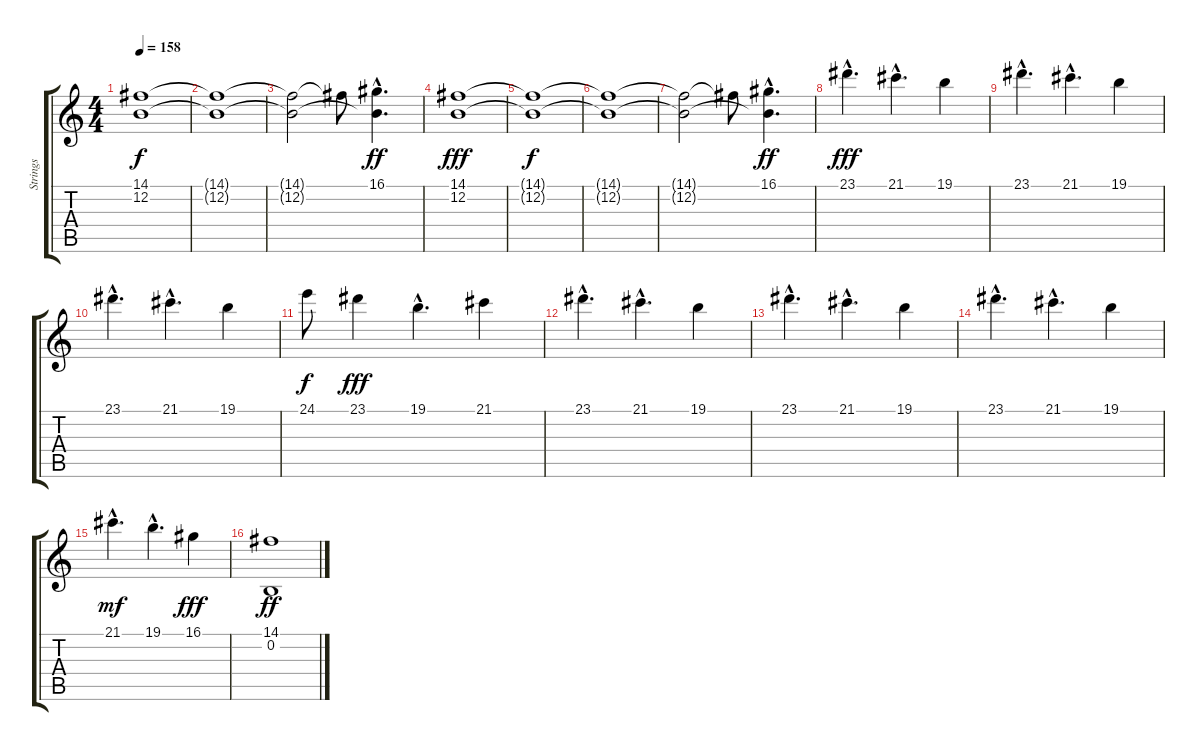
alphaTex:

\track ("Strings" "Strings") {instrument stringensemble1}
\staff {score tabs}
\tuning (E4 B3 G3 D3 A2 E2) {hide}
\ts (4 4)
\tempo 158
\clef g2
\ks c
(14.1{t} 12.2{t}).1{dy f} |
(14.1{t} 12.2{t}).1 |
(14.1{t} 12.2{t}).2 14.1{t}.8 (16.1{hac} 12.2{hac t}).4{d dy ff} |
(14.1 12.2).1{dy fff} |
(14.1{t} 12.2{t}).1{dy f} |
(14.1{t} 12.2{t}).1 |
(14.1{t} 12.2{t}).2 14.1{t}.8 (16.1{hac} 12.2{hac t}).4{d dy ff} |
23.1{hac}.4{d dy fff} 21.1{hac}.4{d} 19.1.4 |
23.1{hac}.4{d} 21.1{hac}.4{d} 19.1.4 |
23.1{hac}.4{d} 21.1{hac}.4{d} 19.1.4 |
24.1.8{dy f} 23.1.4{dy fff} 19.1{hac}.4{d} 21.1.4 |
23.1{hac}.4{d} 21.1{hac}.4{d} 19.1.4 |
23.1{hac}.4{d} 21.1{hac}.4{d} 19.1.4 |
23.1{hac}.4{d} 21.1{hac}.4{d} 19.1.4 |
21.1{hac}.4{d dy mf} 19.1{hac}.4{d} 16.1.4{dy fff} |
(14.1 0.2).1{dy ff}
